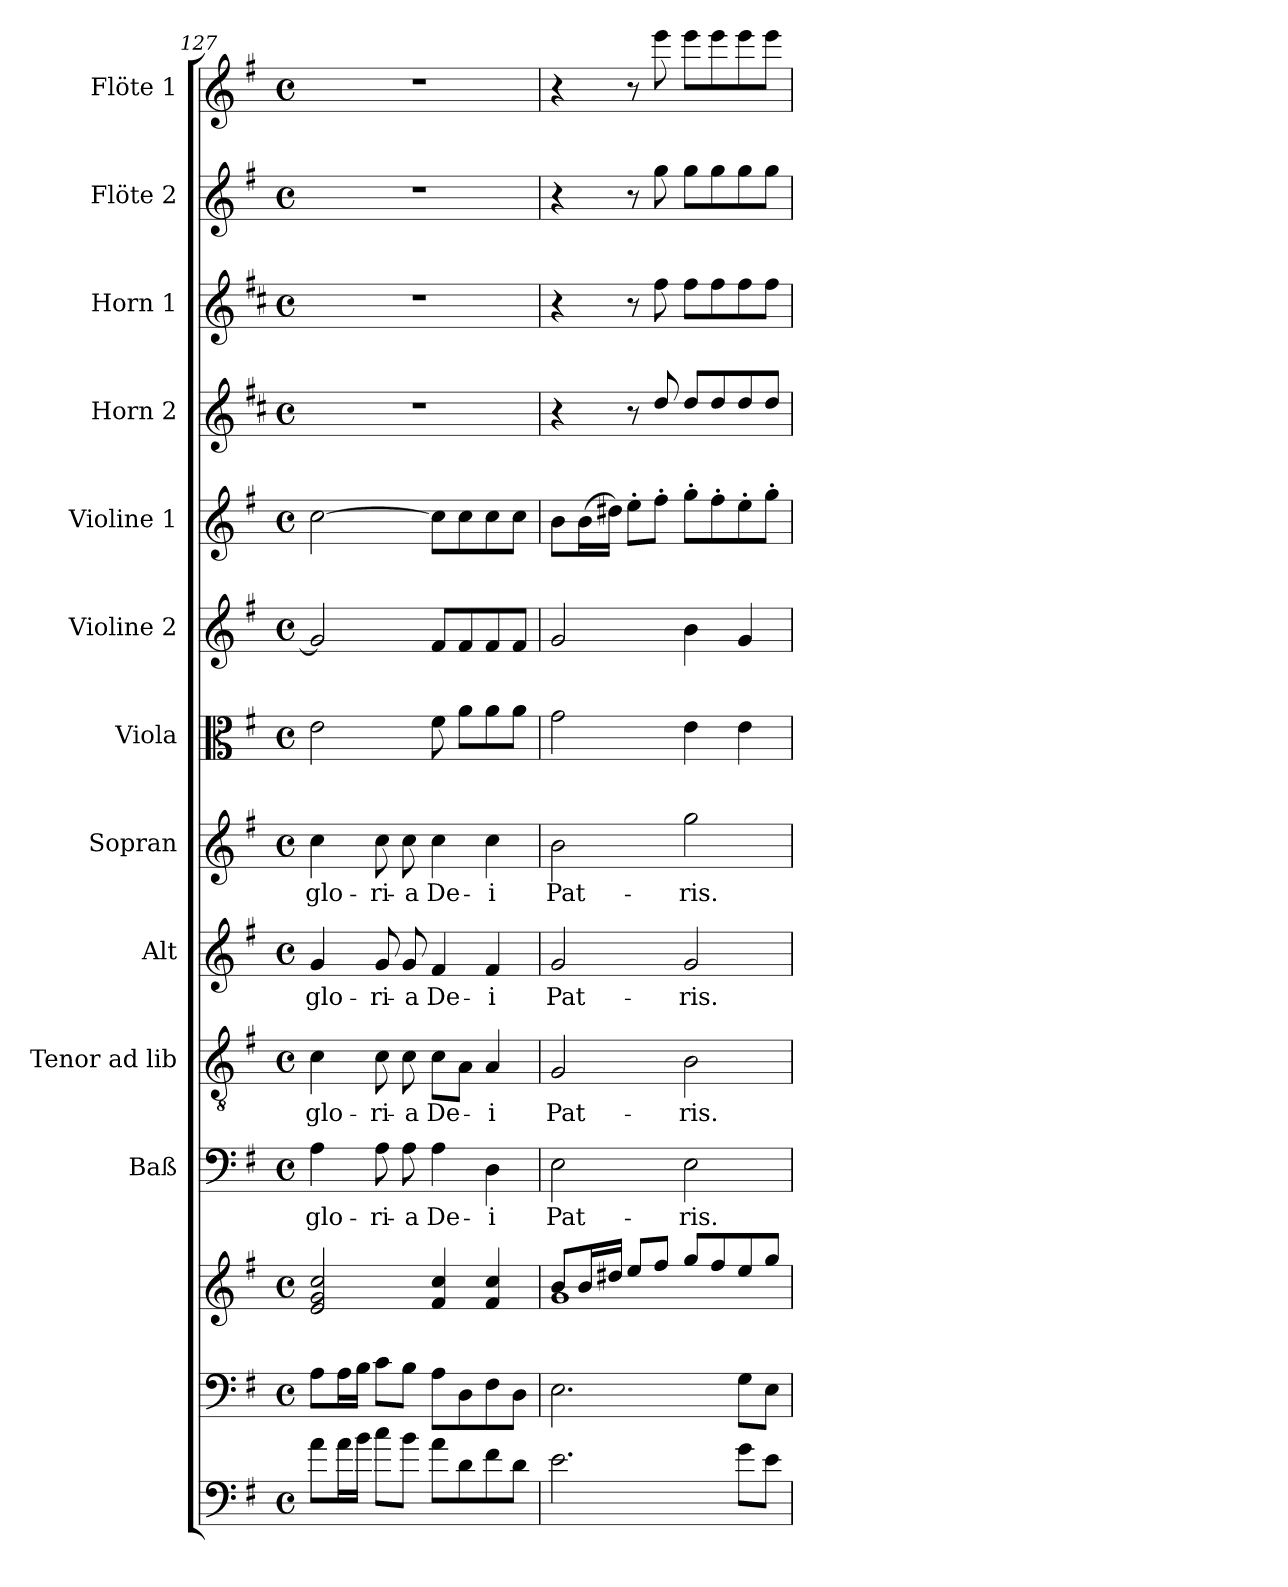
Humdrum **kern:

**kern	**kern	**kern	**kern	**text	**kern	**text	**kern	**text	**kern	**text	**kern	**kern	**kern	**kern	**kern	**kern	**kern
*part13	*part12	*part12	*part11	*part11	*part10	*part10	*part9	*part9	*part8	*part8	*part7	*part6	*part5	*part4	*part3	*part2	*part1
*staff14	*staff13	*staff12	*staff11	*staff11	*staff10	*staff10	*staff9	*staff9	*staff8	*staff8	*staff7	*staff6	*staff5	*staff4	*staff3	*staff2	*staff1
*	*	*	*I"Baß	*	*I"Tenor ad lib	*	*I"Alt	*	*I"Sopran	*	*I"Viola	*I"Violine 2	*I"Violine 1	*I"Horn 2	*I"Horn 1	*I"Flöte 2	*I"Flöte 1
*	*	*	*I'Baß	*	*I'Ten	*	*I'Alt	*	*I'Sop	*	*I'Vla.	*I'Vln. 2	*I'Vln. 1	*I'Hrn. 2	*I'Hrn. 1	*I'Fl. 2	*I'Fl. 1
*clefF4	*clefF4	*clefG2	*clefF4	*	*clefGv2	*	*clefG2	*	*clefG2	*	*clefC3	*clefG2	*clefG2	*clefG2	*clefG2	*clefG2	*clefG2
*ITrd7c12	*	*	*	*	*	*	*	*	*	*	*	*	*	*ITrd4c7	*ITrd4c7	*	*
*k[f#]	*k[f#]	*k[f#]	*k[f#]	*	*k[f#]	*	*k[f#]	*	*k[f#]	*	*k[f#]	*k[f#]	*k[f#]	*k[f#]	*k[f#]	*k[f#]	*k[f#]
*G:	*G:	*G:	*G:	*	*G:	*	*G:	*	*G:	*	*G:	*G:	*G:	*G:	*G:	*G:	*G:
*M4/4	*M4/4	*M4/4	*M4/4	*	*M4/4	*	*M4/4	*	*M4/4	*	*M4/4	*M4/4	*M4/4	*M4/4	*M4/4	*M4/4	*M4/4
*met(c)	*met(c)	*met(c)	*met(c)	*	*met(c)	*	*met(c)	*	*met(c)	*	*met(c)	*met(c)	*met(c)	*met(c)	*met(c)	*met(c)	*met(c)
=127	=127	=127	=127	=127	=127	=127	=127	=127	=127	=127	=127	=127	=127	=127	=127	=127	=127
!	!	!	!	!LO:LY:b	!	!LO:LY:b	!	!LO:LY:b	!	!LO:LY:b	!	!	!	!	!	!	!
8A\L	8A\L	2e/ 2g/ 2cc/	4A\	glo-	4c\	glo-	4g/	glo-	4cc\	glo-	2e\	2g/]	[2cc\	1r	1r	1r	1r
16A\L	16A\L	.	.	.	.	.	.	.	.	.	.	.	.	.	.	.	.
16B\JJ	16B\JJ	.	.	.	.	.	.	.	.	.	.	.	.	.	.	.	.
!	!	!	!	!LO:LY:b	!	!LO:LY:b	!	!LO:LY:b	!	!LO:LY:b	!	!	!	!	!	!	!
8c\L	8c\L	.	8A\	-ri-	8c\	-ri-	8g/	-ri-	8cc\	-ri-	.	.	.	.	.	.	.
!	!	!	!	!LO:LY:b	!	!LO:LY:b	!	!LO:LY:b	!	!LO:LY:b	!	!	!	!	!	!	!
8B\J	8B\J	.	8A\	-a	8c\	-a	8g/	-a	8cc\	-a	.	.	.	.	.	.	.
!	!	!	!	!LO:LY:b	!	!LO:LY:b	!	!LO:LY:b	!	!LO:LY:b	!	!	!	!	!	!	!
8A\L	8A\L	4f#/ 4cc/	4A\	De-	8c\L	De-	4f#/	De-	4cc\	De-	8f#\	8f#/L	8cc\L]	.	.	.	.
8D\	8D\	.	.	.	8A\J	.	.	.	.	.	8a\L	8f#/	8cc\	.	.	.	.
!	!	!	!	!LO:LY:b	!	!LO:LY:b	!	!LO:LY:b	!	!LO:LY:b	!	!	!	!	!	!	!
8F#\	8F#\	4f#/ 4cc/	4D\	-i	4A/	-i	4f#/	-i	4cc\	-i	8a\	8f#/	8cc\	.	.	.	.
8D\J	8D\J	.	.	.	.	.	.	.	.	.	8a\J	8f#/J	8cc\J	.	.	.	.
!!LO:PB:g=z
=128	=128	=128	=128	=128	=128	=128	=128	=128	=128	=128	=128	=128	=128	=128	=128	=128	=128
*	*	*^	*	*	*	*	*	*	*	*	*	*	*	*	*	*	*
!	!	!	!	!	!LO:LY:b	!	!LO:LY:b	!	!LO:LY:b	!	!LO:LY:b	!	!	!	!	!	!	!
2.E\	2.E\	8b/L	1g	2E\	Pat-	2G/	Pat-	2g/	Pat-	2b\	Pat-	2g\	2g/	8b\L	4r	4r	4r	4r
.	.	16b/L	.	.	.	.	.	.	.	.	.	.	.	(>16b\L	.	.	.	.
.	.	16dd#X/JJ	.	.	.	.	.	.	.	.	.	.	.	16dd#X\JJ)	.	.	.	.
.	.	8ee/L	.	.	.	.	.	.	.	.	.	.	.	8ee'>\L	8r	8r	8r	8r
.	.	8ff#/J	.	.	.	.	.	.	.	.	.	.	.	8ff#'>\J	8g/	8b\	8gg\	8eee\
!	!	!	!	!	!LO:LY:b	!	!LO:LY:b	!	!LO:LY:b	!	!LO:LY:b	!	!	!	!	!	!	!
.	.	8gg/L	.	2E\	-ris.	2B\	-ris.	2g/	-ris.	2gg\	-ris.	4e\	4b\	8gg'>\L	8g/L	8b\L	8gg\L	8eee\L
.	.	8ff#/	.	.	.	.	.	.	.	.	.	.	.	8ff#'>\	8g/	8b\	8gg\	8eee\
8G\L	8G\L	8ee/	.	.	.	.	.	.	.	.	.	4e\	4g/	8ee'>\	8g/	8b\	8gg\	8eee\
8E\J	8E\J	8gg/J	.	.	.	.	.	.	.	.	.	.	.	8gg'>\J	8g/J	8b\J	8gg\J	8eee\J
*	*	*v	*v	*	*	*	*	*	*	*	*	*	*	*	*	*	*	*
=	=	=	=	=	=	=	=	=	=	=	=	=	=	=	=	=	=
*-	*-	*-	*-	*-	*-	*-	*-	*-	*-	*-	*-	*-	*-	*-	*-	*-	*-
